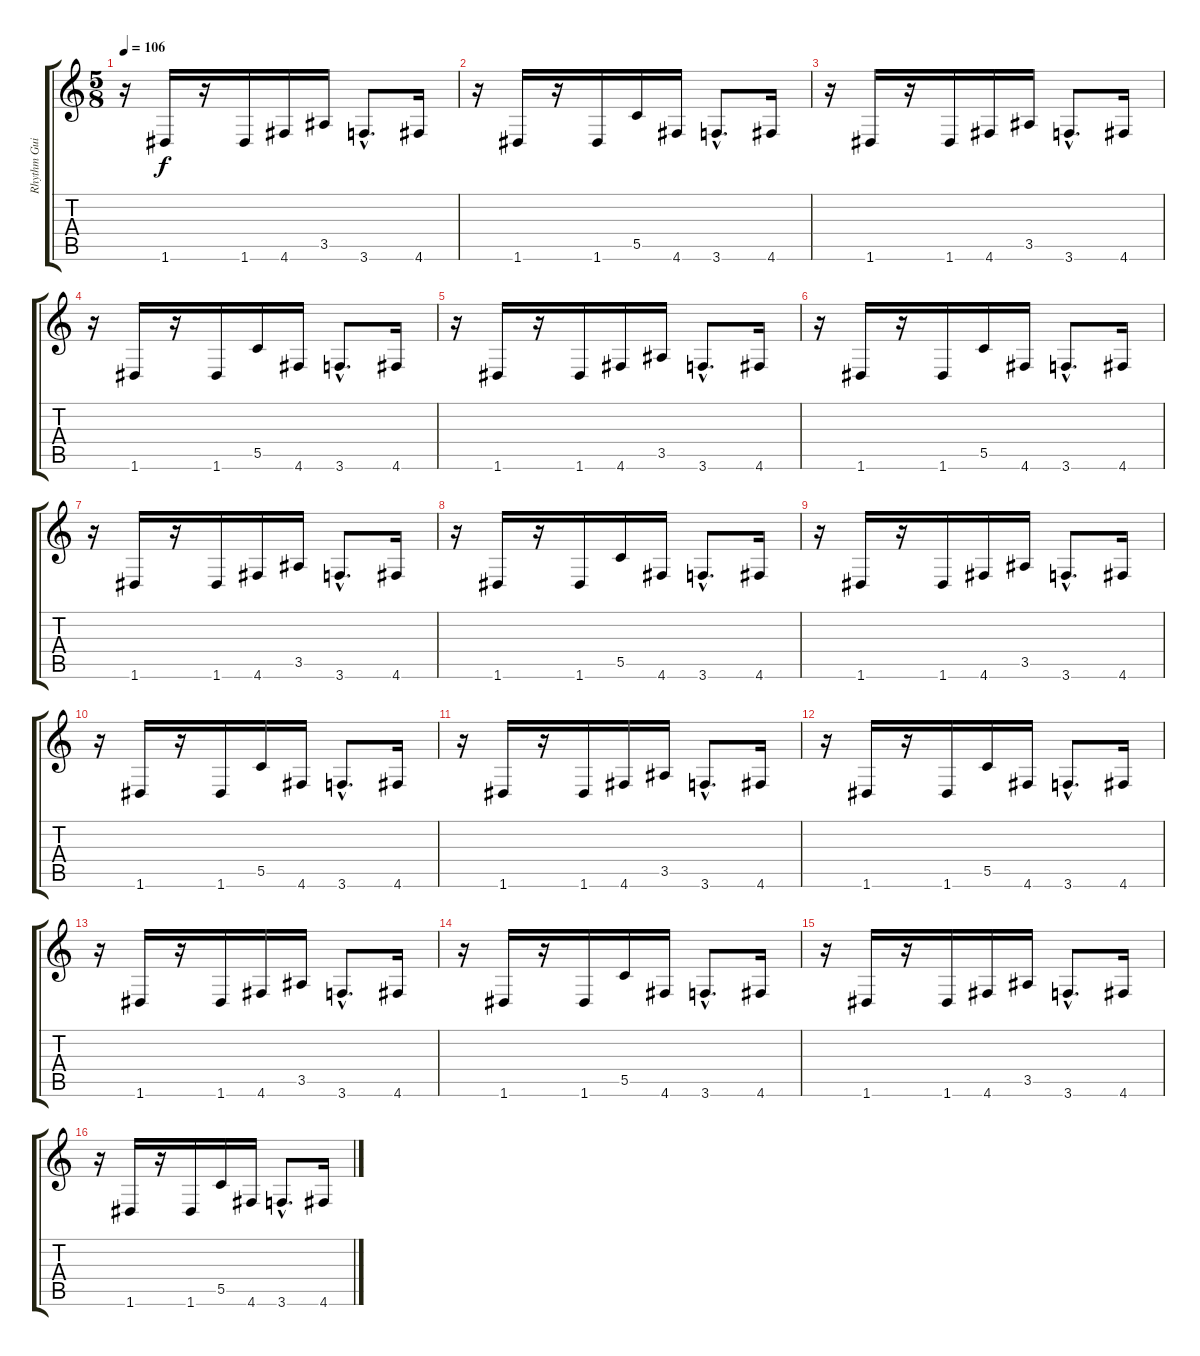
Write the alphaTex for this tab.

\track ("Rhythm Guitar" "Rhythm Gui") {instrument overdrivenguitar}
\staff {score tabs}
\tuning (D4 A3 F3 C3 G2 D2) {hide}
\ts (5 8)
\tempo 106
\clef g2
\ks c
r.16{dy f} 1.6.16 r.16 1.6.16 4.6.16 3.5.16 3.6{hac}.8{d} 4.6.16 |
r.16 1.6.16 r.16 1.6.16 5.5.16 4.6.16 3.6{hac}.8{d} 4.6.16 |
r.16 1.6.16 r.16 1.6.16 4.6.16 3.5.16 3.6{hac}.8{d} 4.6.16 |
r.16 1.6.16 r.16 1.6.16 5.5.16 4.6.16 3.6{hac}.8{d} 4.6.16 |
r.16 1.6.16 r.16 1.6.16 4.6.16 3.5.16 3.6{hac}.8{d} 4.6.16 |
r.16 1.6.16 r.16 1.6.16 5.5.16 4.6.16 3.6{hac}.8{d} 4.6.16 |
r.16 1.6.16 r.16 1.6.16 4.6.16 3.5.16 3.6{hac}.8{d} 4.6.16 |
r.16 1.6.16 r.16 1.6.16 5.5.16 4.6.16 3.6{hac}.8{d} 4.6.16 |
r.16 1.6.16 r.16 1.6.16 4.6.16 3.5.16 3.6{hac}.8{d} 4.6.16 |
r.16 1.6.16 r.16 1.6.16 5.5.16 4.6.16 3.6{hac}.8{d} 4.6.16 |
r.16 1.6.16 r.16 1.6.16 4.6.16 3.5.16 3.6{hac}.8{d} 4.6.16 |
r.16 1.6.16 r.16 1.6.16 5.5.16 4.6.16 3.6{hac}.8{d} 4.6.16 |
r.16 1.6.16 r.16 1.6.16 4.6.16 3.5.16 3.6{hac}.8{d} 4.6.16 |
r.16 1.6.16 r.16 1.6.16 5.5.16 4.6.16 3.6{hac}.8{d} 4.6.16 |
r.16 1.6.16 r.16 1.6.16 4.6.16 3.5.16 3.6{hac}.8{d} 4.6.16 |
r.16 1.6.16 r.16 1.6.16 5.5.16 4.6.16 3.6{hac}.8{d} 4.6.16
